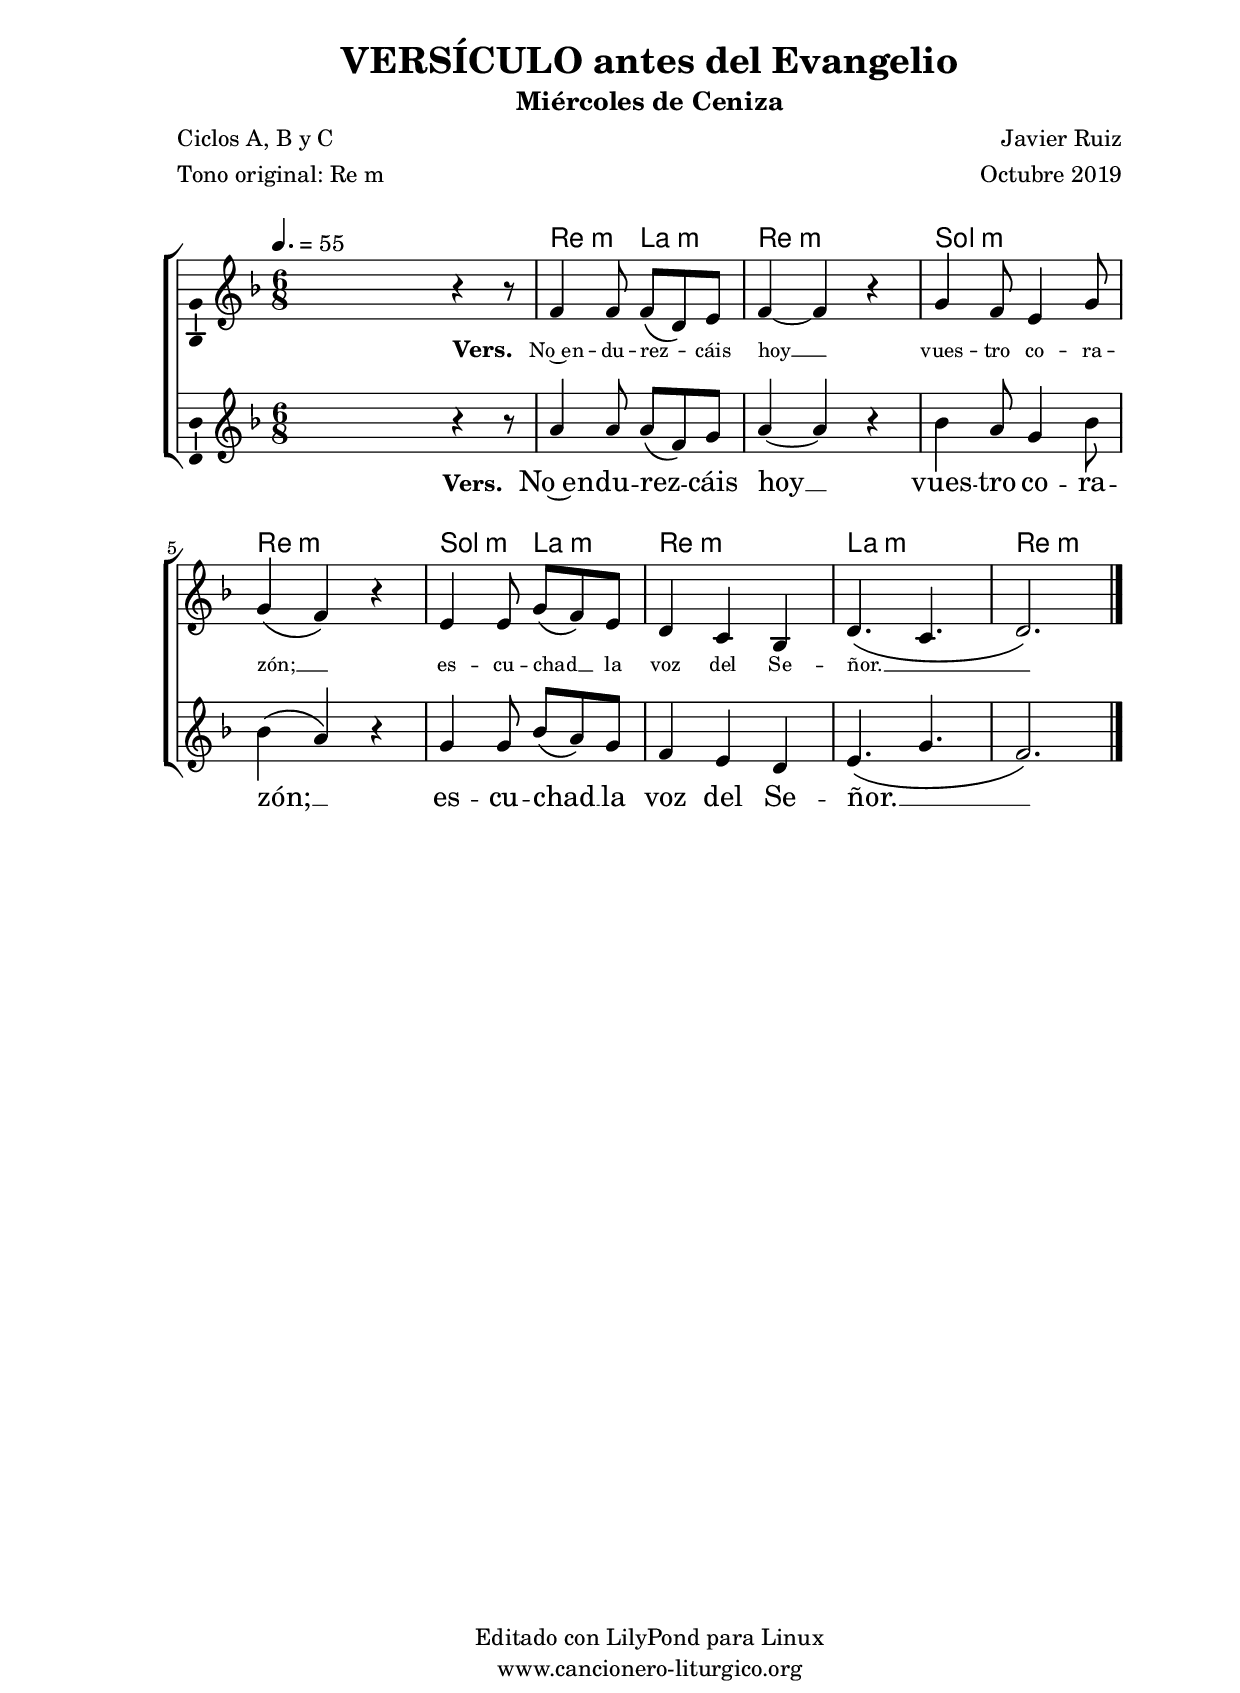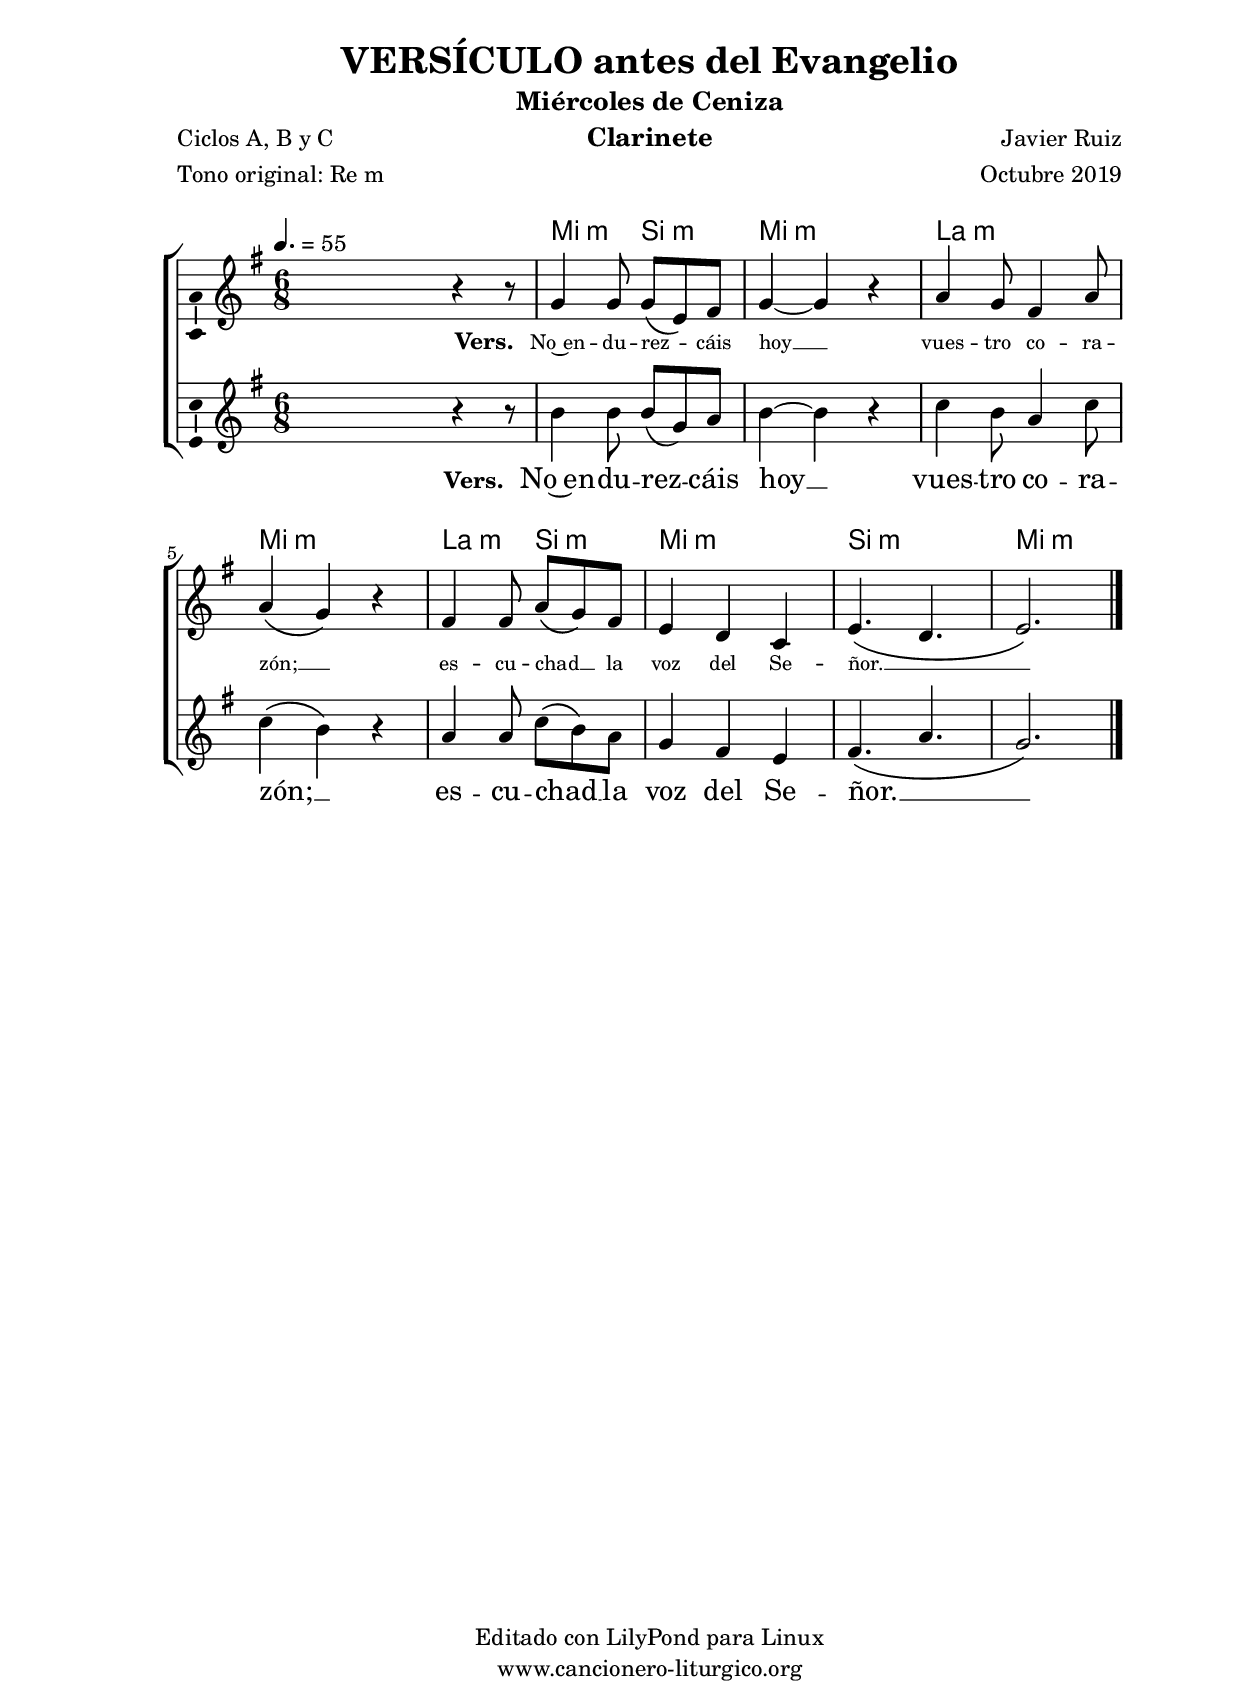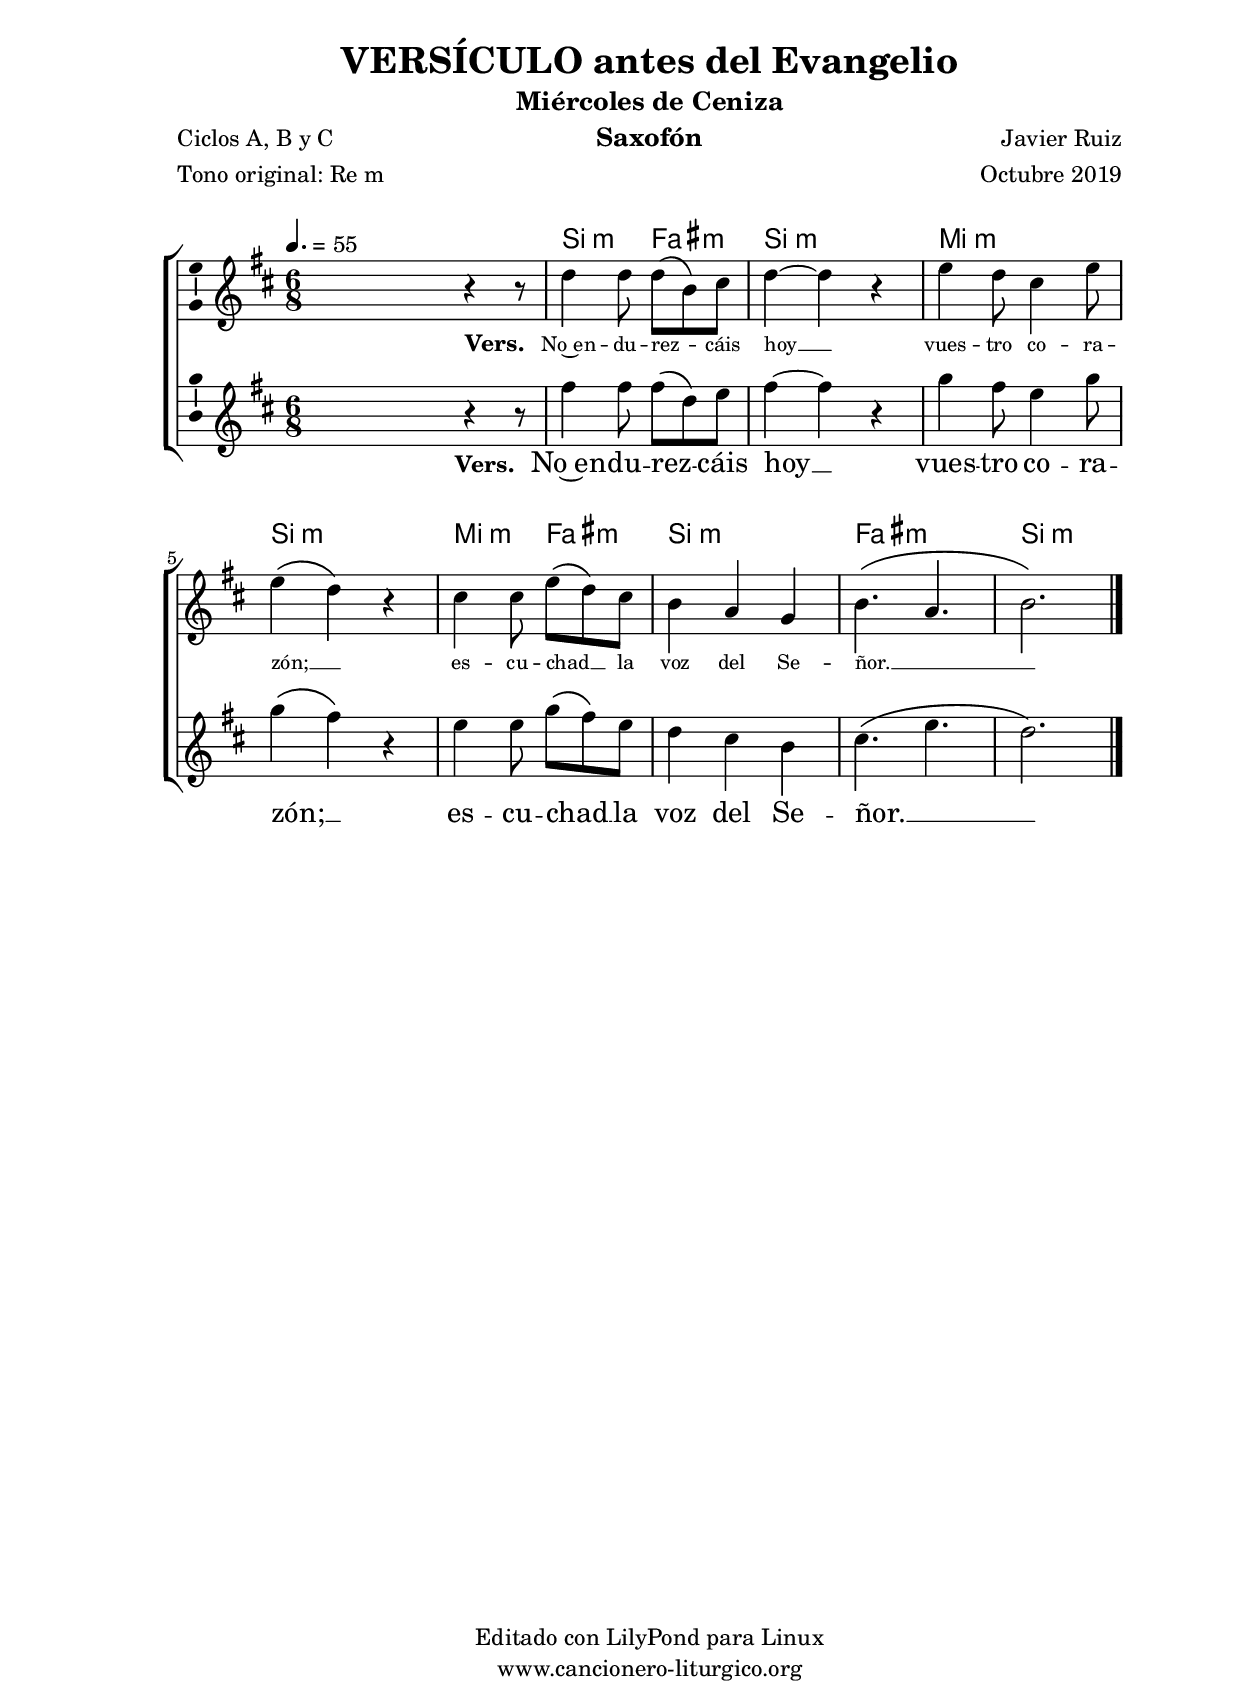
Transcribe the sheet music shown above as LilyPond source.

%
%para convertir .midi en .wav:
%timidity filename.midi -Ow -o finename.wav
%
%
%Para convertir de .wav a .mp3:
%lame -h -m j filename.wav
%
%
%para escuchar el midi:
%timidity nombrefichero.midi
%


%versión de lilypond para la que se ha escrito esta partitura:
\version "2.16.0"

	%Tamaño papel
	#(set-default-paper-size "a4")
	%Tamaño partitura
	#(set-global-staff-size 20)
	%No responde al pulsar sobre una nota
	#(ly:set-option 'point-and-click #f)

%parámetros del encabezamiento:
\header {
	title = "VERSÍCULO antes del Evangelio"
	subtitle = "Miércoles de Ceniza"
	composer = "Javier Ruiz"
	poet = "Ciclos A, B y C"
	meter = "Tono original: Re m"
	arranger = "Octubre 2019"
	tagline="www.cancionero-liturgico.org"
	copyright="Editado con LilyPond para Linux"
	}

%parámetros asociados al papel:
\paper  {
	oddHeaderMarkup = \markup {\fill-line { \on-the-fly #not-first-page \fromproperty #'header:title \on-the-fly #not-first-page \fromproperty #'header:composer }}
	evenHeaderMarkup = \markup {\fill-line { \fromproperty #'header:composer \fromproperty #'header:title }}
	#(set-paper-size "a4")
	print-page-number = ##f
	first-page-number = 1
	print-first-page-number = ##f
%	head-separation = 3.0 \cm
	top-margin = 1.5 \cm
%	top-margin = 2.0 \cm
%%%	bottom-margin = 0.5\cm
	bottom-margin = 0.2\cm
	left-margin = 3.0 \cm
	line-width = 16.0 \cm 
	indent = 0\mm
	interscoreline = 2.\mm
	between-system-space = 15\mm
%	para que las partituras no llenen la hoja:
	ragged-bottom = ##t
%	idem para la última hoja:
	ragged-last-bottom = ##f
%	para que las partituras llenen el ancho del papel:
	ragged-last = ##f
	after-title-space = 2.5 \cm
%page-count=2
system-count=2

	%Flexible Vertical Spacing
%	markup-markup-spacing =
%	#'((basic-distance . 15) (minimum-distance . 15) (padding . 3))
	markup-system-spacing =
	#'((basic-distance . 15) (minimum-distance . 15) (padding . 3))
	system-system-spacing =
	#'((basic-distance . 15) (minimum-distance . 15) (padding . 3))
	score-system-spacing =
	#'((basic-distance . 15) (minimum-distance . 15) (padding . 5))
%	top-system-spacing = % header
%	#'((basic-distance . 8) (minimum-distance . 0) (padding . 0))
%	top-markup-spacing =
%	#'((basic-distance . 20) (minimum-distance . 20) (padding . 0))
	last-bottom-spacing = % footer
	#'((basic-distance . 5) (minimum-distance . 5) (padding . 0))
%	score-markup-spacing =
%	#'((basic-distance . 16) (minimum-distance . 13) (padding . 0))

	}


%parámetros que afectan a toda la partitura:
global =  {
	%clave de sol (G):
	\clef G
	%armadura:
%	\transpose ees f
	\key d \minor
	\tempo 4.=55
	\set Score.tempoHideNote = ##f
	}


acordes = {
	\italianChords
	\chordmode {
%	\transpose ees f
{

s2.
d4.:m a:m d2.:m g:m d:m g4.:m a:m d2.:m a2.:m d2.:m

	}
	}
}


melodiatrompeta = 
%	\transpose ees f
{

	\relative c''{
	\time 6/8

s4. r4.
r2.
f4 a g8 f
e4. g
f2.
r2.
d4 f e8 d
c4. e
f2.

}
	\bar "|."
	}


melodiatres = 
%	\transpose ees f
{

	\relative c''{
	\time 6/8

s4 s8 r4 r8
f,4 f8 f \(d\) e
f4~f r4
g4 f8 e4 g8
g4 \(f\) r4
e4 e8 g \(f\) e
d4 c bes
d4. \(c
d2.\)

}

	\bar "|."
	}


melodiabajo = 
%	\transpose ees f
{

	%clave de fa (F):
	\clef F

	\relative c{
	\time 6/8

s4. r4 r8
d4 d8 a'4 a8
d,4 d e8 d
g4 g8 g f e
f4 e d
bes4 bes8 c4 c8
d4 d g8 f
e4 f8 g f e
d2.

}
	\bar "|."
	}


melodia = 
%	\transpose ees f
{

	\relative c'{
	\time 6/8

s4 s8 r4 r8
a'4 a8 a \(f\) g
a4~a r4
bes4 a8 g4 bes8
bes4 \(a\) r4
g4 g8 bes \(a\) g
f4 e d
e4. \(g
f2.\)

}
	\bar "|."
	}


texto = \lyricmode {
\set stanza =#"Vers. " No~en -- du -- rez -- _ cáis hoy __ vues -- tro co -- ra -- zón; __ _
es -- cu -- chad __ _ la voz del Se -- ñor. __ _ _

	}

textotres = \lyricmode {
\override LyricText #'font-size = #-1
\set stanza =#"Vers. " No~en -- du -- rez -- _ cáis hoy __ vues -- tro co -- ra -- zón; __ _
es -- cu -- chad __ _ la voz del Se -- ñor. __ _ _

	}


acordesStaff = \context ChordNames = acordesStaff <<
	\set Staff.midiInstrument = #"choir aahs"
	\set Staff.midiMinimumVolume = #0.3
	\set Staff.midiMaximumVolume = #0.5
	\set chordChanges = ##f
	\acordes
	>>

voztrompetaStaff = \context Voice = voztrompetaStaff
<<
	\override Staff.StaffSymbol #'staff-space = #(magstep -0.35)
	\set Staff.midiInstrument = #"trumpet"
	\set Staff.midiMinimumVolume = #0.4
	\set Staff.midiMaximumVolume = #0.6
	\global
	\melodiatrompeta
	>>

voztresStaff = \context Voice = voztresStaff
\with {\consists "Ambitus_engraver"}
<<
%	\override Staff.StaffSymbol #'staff-space = #(magstep -0.35)
	\set Staff.midiInstrument = #"violin"
	\set Staff.midiMinimumVolume = #0.6
	\set Staff.midiMaximumVolume = #0.8
	\global
	\relative c' \melodiatres
	>>

vozStaff = \context Voice = vozStaff
\with {\consists "Ambitus_engraver"}
<<
%	\set Staff.instrumentName = ""
%	\set Staff.shortInstrumentName = ""
%	\set Staff.midiInstrument = #"clarinet"
%	\set Staff.midiInstrument = #"cello"
	\set Staff.midiInstrument = #"flute"
%	\set Staff.midiInstrument = #"electric guitar (jazz)"
%	\set Staff.midiInstrument = #"english horn"
%	\set Staff.midiInstrument = #"violin"
%	\set Staff.midiInstrument = #"glockenspiel"
	\set Staff.midiMinimumVolume = #0.8
	\set Staff.midiMaximumVolume = #1.0
	\global
	\melodia
	>>

vozbajoStaff = \context Voice = vozbajoStaff
<<
	\override Staff.StaffSymbol #'staff-space = #(magstep -0.35)
	\set Staff.midiInstrument = #"english horn"
	\set Staff.midiMinimumVolume = #0.6
	\set Staff.midiMaximumVolume = #0.8
	\global
	\melodiabajo
	>>

textoStaff = \context Lyrics = textoStaff <<
	\lyricsto vozStaff \texto
	>>

textotresStaff = \context Lyrics = textotresStaff <<
	\lyricsto voztresStaff \textotres
	>>


\book {
	\score {
		<<
		\context ChoirStaff {
%			\override StaffGroup.SystemStartBracket #'collapse-height = #1
%			\override Score.SystemStartBar #'collapse-height = #1
			<<
			\acordesStaff
%			\voztrompetaStaff
			\voztresStaff
			\textotresStaff
			\vozStaff
			\textoStaff
%			\vozbajoStaff
			>>
			}
		>>
		\layout {
	    		\context {
				\Lyrics
				\override LyricText #'font-size = #2
				}
	   		 \context {
				\Score
				\override StaffSymbol #'staff-space = #(magstep +3)
				}
			}
		}
	\score {
		\unfoldRepeats
		<<
		\context ChoirStaff {
			<<
			\acordesStaff
			\voztrompetaStaff
			\voztresStaff
			\vozStaff
			\vozbajoStaff
			>>
			}
		>>
		\midi {
	  		\context {
	  			\Score
				tempoWholesPerMinute = #(ly:make-moment 70 4)
				}
			}
		}
	}

%Partitura para clarinete
#(define output-suffix "C")
\book {
	\header{
		instrument = "Clarinete"
		}
	\score {
		<<
		\context ChoirStaff {
%			\override StaffGroup.SystemStartBracket #'collapse-height = #1
%			\override Score.SystemStartBar #'collapse-height = #1
\transpose c d
			<<
			\acordesStaff
%			\voztrompetaStaff
			\voztresStaff
			\textotresStaff
			\vozStaff
			\textoStaff
%			\vozbajoStaff
			>>
			}
		>>
		\layout {
	    		\context {
				\Lyrics
				\override LyricText #'font-size = #2
				}
	   		 \context {
				\Score
				\override StaffSymbol #'staff-space = #(magstep +3)
				}
			}
		}
	}

%Partitura para saxofón
#(define output-suffix "S")
\book {
	\header{
		instrument = "Saxofón"
		}
	\score {
		<<
		\context ChoirStaff {
%			\override StaffGroup.SystemStartBracket #'collapse-height = #1
%			\override Score.SystemStartBar #'collapse-height = #1
\transpose c a
			<<
			\acordesStaff
%			\voztrompetaStaff
			\voztresStaff
			\textotresStaff
			\vozStaff
			\textoStaff
%			\vozbajoStaff
			>>
			}
		>>
		\layout {
	    		\context {
				\Lyrics
				\override LyricText #'font-size = #2
				}
	   		 \context {
				\Score
				\override StaffSymbol #'staff-space = #(magstep +3)
				}
			}
		}
	}


